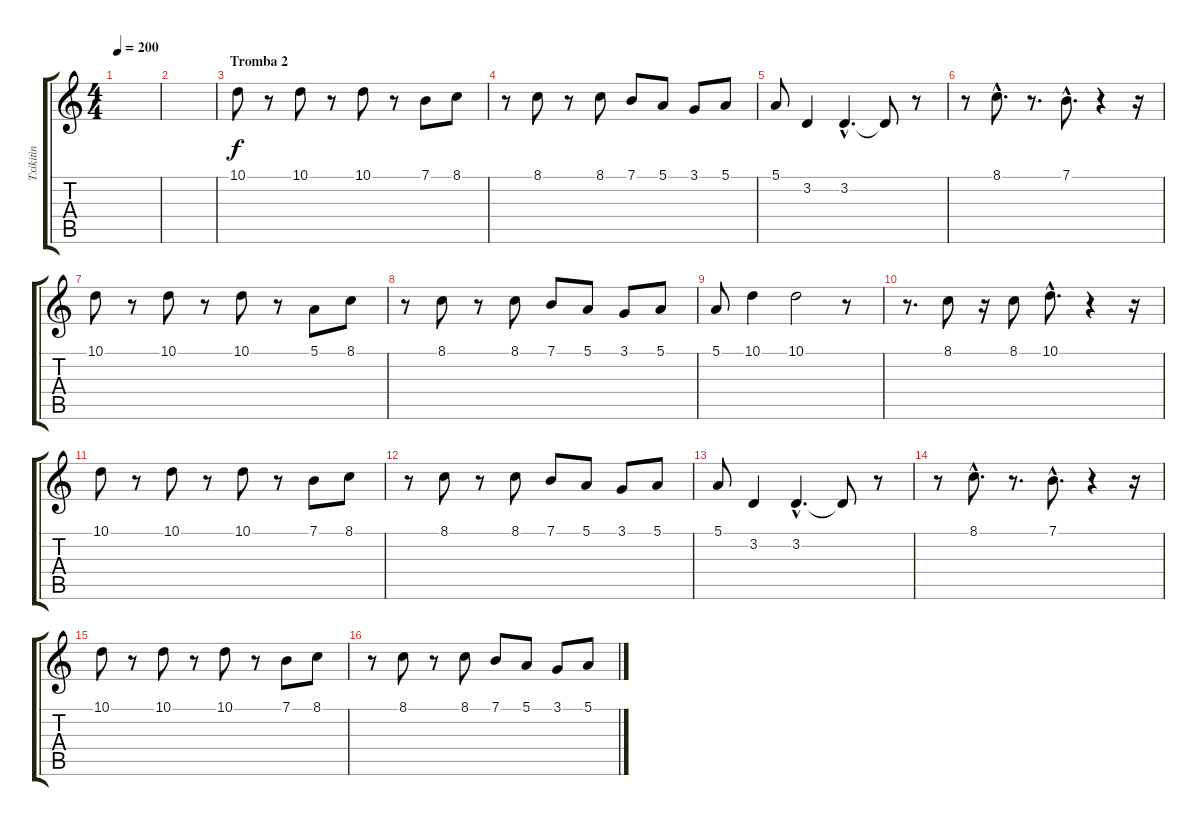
\track ("Txikitìn" "Txikitìn") {instrument trumpet}
\staff {score tabs}
\tuning (E4 B3 G3 D3 A2 E2) {hide}
\ts (4 4)
\tempo 200
\clef g2
\ks c
|
|
\section ("" "Tromba 2")
10.1.8{instrument brasssection} r.8 10.1.8 r.8 10.1.8 r.8 7.1.8 8.1.8 |
r.8 8.1.8 r.8 8.1.8 7.1.8 5.1.8 3.1.8 5.1.8 |
5.1.8 3.2.4 3.2{hac}.4{d} 3.2{t}.8 r.8 |
r.8 8.1{hac}.8{d} r.8{d} 7.1{hac}.8{d} r.4 r.16 |
10.1.8 r.8 10.1.8 r.8 10.1.8 r.8 5.1.8 8.1.8 |
r.8 8.1.8 r.8 8.1.8 7.1.8 5.1.8 3.1.8 5.1.8 |
5.1.8 10.1.4 10.1.2 r.8 |
r.8{d} 8.1.8 r.16 8.1.8 10.1{hac}.8{d} r.4 r.16 |
10.1.8 r.8 10.1.8 r.8 10.1.8 r.8 7.1.8 8.1.8 |
r.8 8.1.8 r.8 8.1.8 7.1.8 5.1.8 3.1.8 5.1.8 |
5.1.8 3.2.4 3.2{hac}.4{d} 3.2{t}.8 r.8 |
r.8 8.1{hac}.8{d} r.8{d} 7.1{hac}.8{d} r.4 r.16 |
10.1.8 r.8 10.1.8 r.8 10.1.8 r.8 7.1.8 8.1.8 |
r.8 8.1.8 r.8 8.1.8 7.1.8 5.1.8 3.1.8 5.1.8
